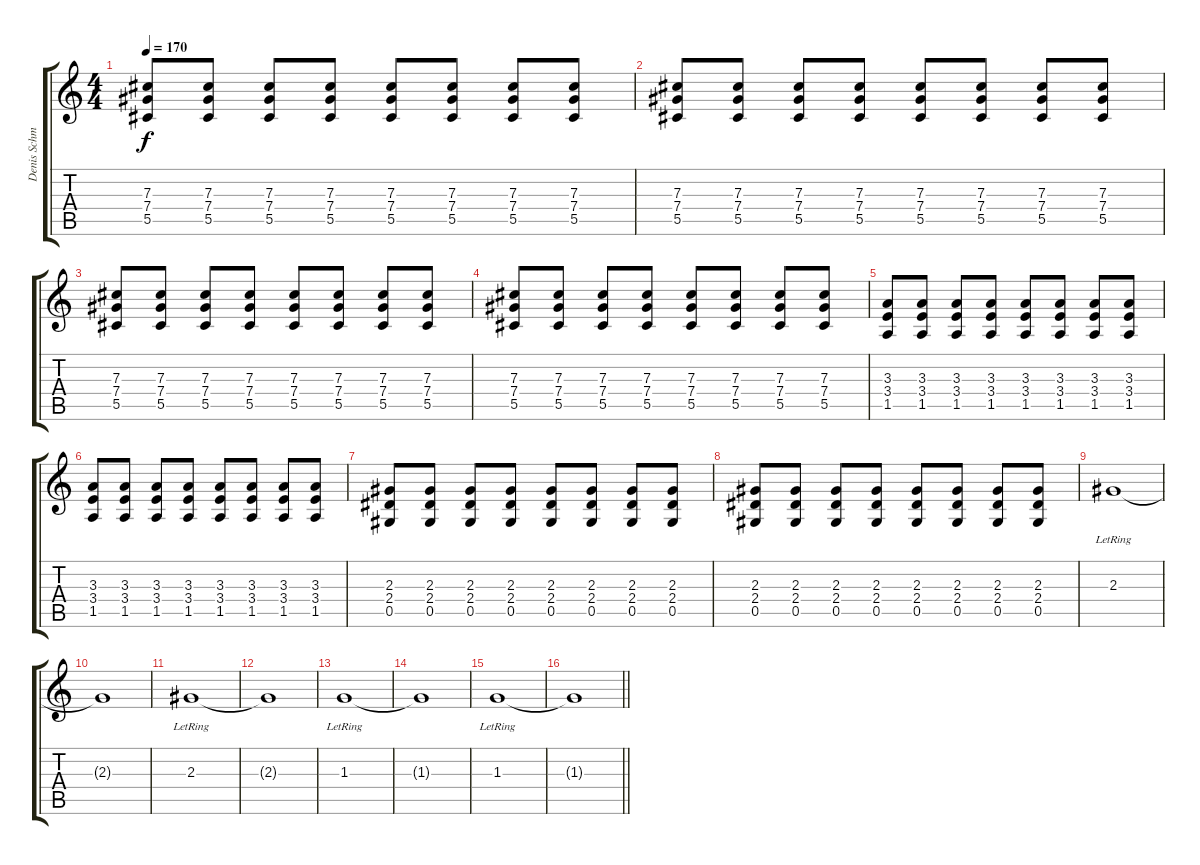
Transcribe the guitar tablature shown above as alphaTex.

\track ("Denis Schmidt - Guitar" "Denis Schm") {instrument distortionguitar}
\staff {score tabs}
\tuning (Eb4 Bb3 Gb3 Db3 Ab2 Db2) {hide}
\ts (4 4)
\tempo 170
\clef g2
\ks c
(7.3 7.4 5.5).8{dy f} (7.3 7.4 5.5).8 (7.3 7.4 5.5).8 (7.3 7.4 5.5).8 (7.3 7.4 5.5).8 (7.3 7.4 5.5).8 (7.3 7.4 5.5).8 (7.3 7.4 5.5).8 |
(7.3 7.4 5.5).8 (7.3 7.4 5.5).8 (7.3 7.4 5.5).8 (7.3 7.4 5.5).8 (7.3 7.4 5.5).8 (7.3 7.4 5.5).8 (7.3 7.4 5.5).8 (7.3 7.4 5.5).8 |
(7.3 7.4 5.5).8 (7.3 7.4 5.5).8 (7.3 7.4 5.5).8 (7.3 7.4 5.5).8 (7.3 7.4 5.5).8 (7.3 7.4 5.5).8 (7.3 7.4 5.5).8 (7.3 7.4 5.5).8 |
(7.3 7.4 5.5).8 (7.3 7.4 5.5).8 (7.3 7.4 5.5).8 (7.3 7.4 5.5).8 (7.3 7.4 5.5).8 (7.3 7.4 5.5).8 (7.3 7.4 5.5).8 (7.3 7.4 5.5).8 |
(3.3 3.4 1.5).8 (3.3 3.4 1.5).8 (3.3 3.4 1.5).8 (3.3 3.4 1.5).8 (3.3 3.4 1.5).8 (3.3 3.4 1.5).8 (3.3 3.4 1.5).8 (3.3 3.4 1.5).8 |
(3.3 3.4 1.5).8 (3.3 3.4 1.5).8 (3.3 3.4 1.5).8 (3.3 3.4 1.5).8 (3.3 3.4 1.5).8 (3.3 3.4 1.5).8 (3.3 3.4 1.5).8 (3.3 3.4 1.5).8 |
(2.3 2.4 0.5).8 (2.3 2.4 0.5).8 (2.3 2.4 0.5).8 (2.3 2.4 0.5).8 (2.3 2.4 0.5).8 (2.3 2.4 0.5).8 (2.3 2.4 0.5).8 (2.3 2.4 0.5).8 |
(2.3 2.4 0.5).8 (2.3 2.4 0.5).8 (2.3 2.4 0.5).8 (2.3 2.4 0.5).8 (2.3 2.4 0.5).8 (2.3 2.4 0.5).8 (2.3 2.4 0.5).8 (2.3 2.4 0.5).8 |
2.3{lr}.1 |
2.3{t}.1 |
2.3{lr}.1 |
2.3{t}.1 |
1.3{lr}.1 |
1.3{t}.1 |
1.3{lr}.1 |
\barLineRight lightlight
1.3{t}.1
